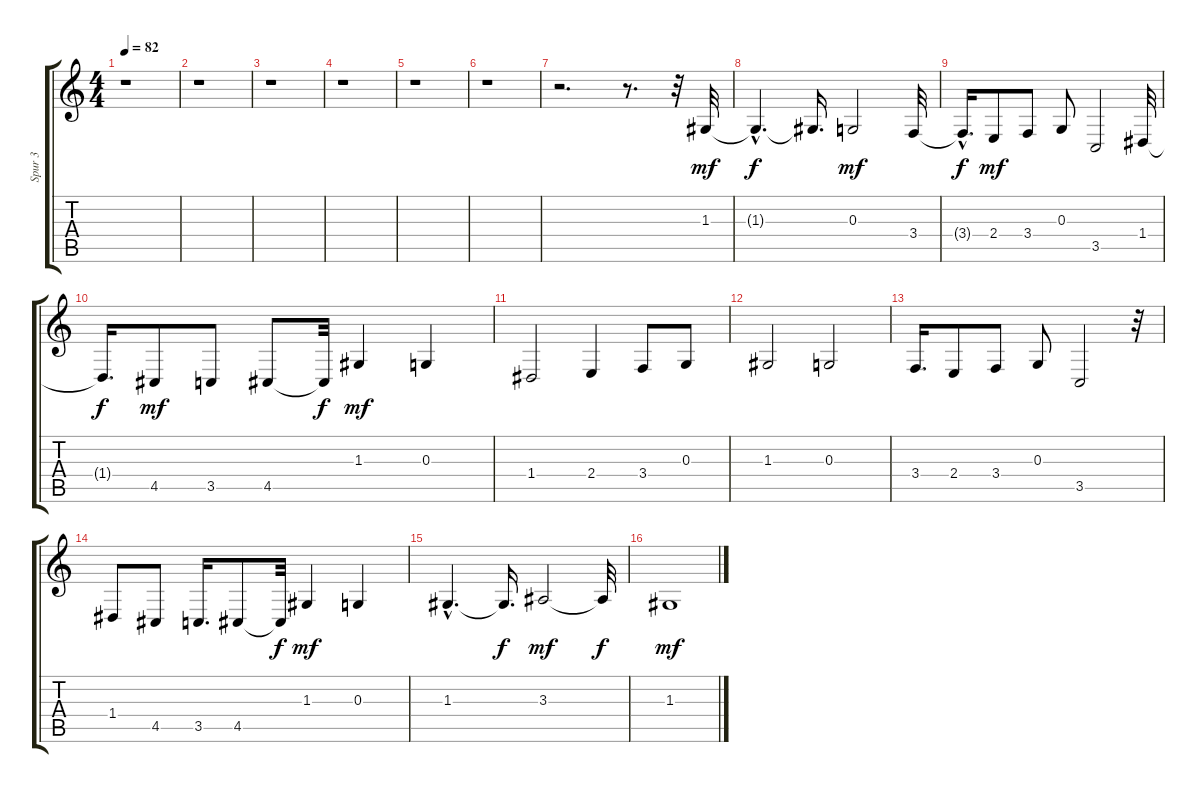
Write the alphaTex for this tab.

\track ("Spur 3" "Spur 3") {instrument stringensemble2}
\staff {score tabs}
\tuning (E4 B3 G3 D3 A2 E2) {hide}
\ts (4 4)
\tempo 82
\clef g2
\ks c
r.1{dy f} |
r.1 |
r.1 |
r.1 |
r.1 |
r.1 |
r.2{d} r.8{d} r.32 1.3.32{dy mf volume 11 instrument stringensemble2} |
1.3{hac t}.4{d dy f} 1.3{t}.16{d} 0.3.2{dy mf} 3.4.32 |
3.4{hac t}.16{d dy f} 2.4.8{dy mf} 3.4.8 0.3.8 3.5.2 1.4.32 |
1.4{t}.16{d dy f} 4.5.8{dy mf} 3.5.8 4.5.8 4.5{t}.32{dy f} 1.3.4{dy mf} 0.3.4 |
1.4.2 2.4.4 3.4.8 0.3.8 |
1.3.2 0.3.2 |
3.4.16{d} 2.4.8 3.4.8 0.3.8 3.5.2 r.32 |
1.4.8 4.5.8 3.5.16{d} 4.5.8 4.5{t}.32{dy f} 1.3.4{dy mf} 0.3.4 |
1.3{hac}.4{d} 1.3{t}.16{d dy f} 3.3.2{dy mf} 3.3{t}.32{dy f} |
1.3.1{dy mf}
